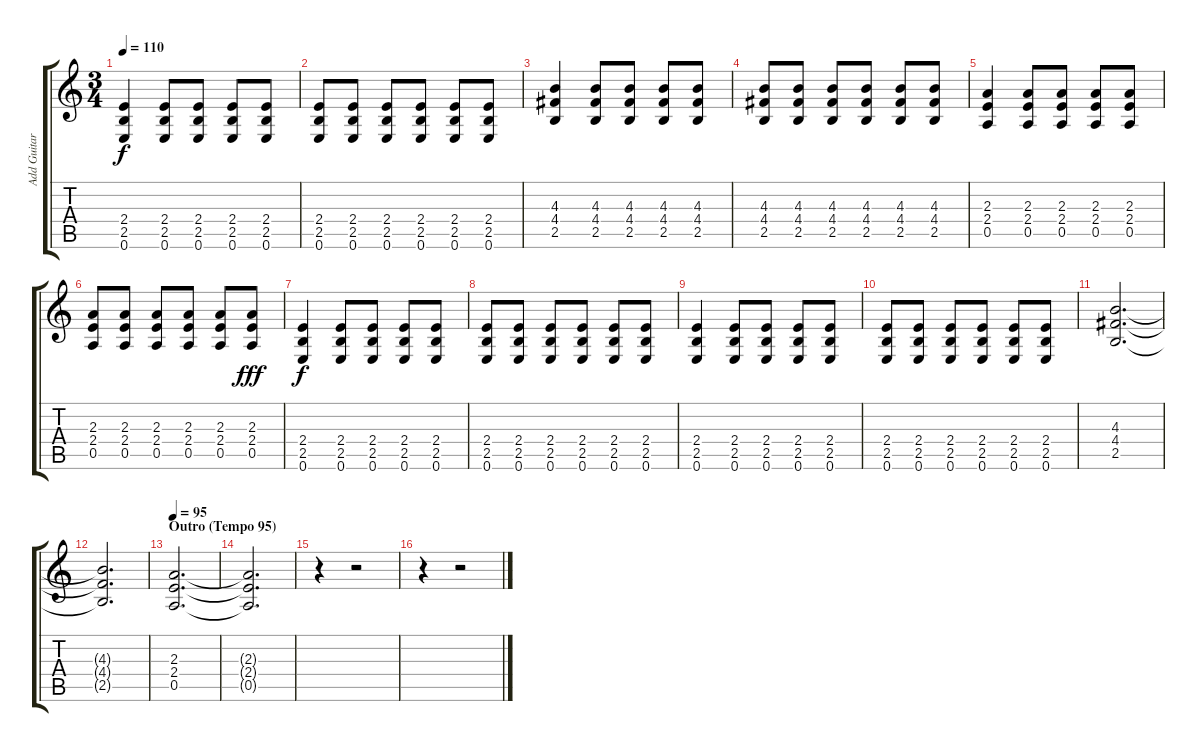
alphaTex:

\track ("Add Guitar" "Add Guitar") {instrument distortionguitar}
\staff {score tabs}
\tuning (E4 B3 G3 D3 A2 E2) {hide}
\ts (3 4)
\tempo 110
\clef g2
\ks c
(2.4 2.5 0.6).4{dy f} (2.4 2.5 0.6).8 (2.4 2.5 0.6).8 (2.4 2.5 0.6).8 (2.4 2.5 0.6).8 |
(2.4 2.5 0.6).8 (2.4 2.5 0.6).8 (2.4 2.5 0.6).8 (2.4 2.5 0.6).8 (2.4 2.5 0.6).8 (2.4 2.5 0.6).8 |
(4.3 4.4 2.5).4 (4.3 4.4 2.5).8 (4.3 4.4 2.5).8 (4.3 4.4 2.5).8 (4.3 4.4 2.5).8 |
(4.3 4.4 2.5).8 (4.3 4.4 2.5).8 (4.3 4.4 2.5).8 (4.3 4.4 2.5).8 (4.3 4.4 2.5).8 (4.3 4.4 2.5).8 |
(2.3 2.4 0.5).4 (2.3 2.4 0.5).8 (2.3 2.4 0.5).8 (2.3 2.4 0.5).8 (2.3 2.4 0.5).8 |
(2.3 2.4 0.5).8 (2.3 2.4 0.5).8 (2.3 2.4 0.5).8 (2.3 2.4 0.5).8 (2.3 2.4 0.5).8 (2.3 2.4 0.5).8{dy fff} |
(2.4 2.5 0.6).4{dy f} (2.4 2.5 0.6).8 (2.4 2.5 0.6).8 (2.4 2.5 0.6).8 (2.4 2.5 0.6).8 |
(2.4 2.5 0.6).8 (2.4 2.5 0.6).8 (2.4 2.5 0.6).8 (2.4 2.5 0.6).8 (2.4 2.5 0.6).8 (2.4 2.5 0.6).8 |
(2.4 2.5 0.6).4 (2.4 2.5 0.6).8 (2.4 2.5 0.6).8 (2.4 2.5 0.6).8 (2.4 2.5 0.6).8 |
(2.4 2.5 0.6).8 (2.4 2.5 0.6).8 (2.4 2.5 0.6).8 (2.4 2.5 0.6).8 (2.4 2.5 0.6).8 (2.4 2.5 0.6).8 |
(4.3 4.4 2.5).2{d} |
(4.3{t} 4.4{t} 2.5{t}).2{d} |
\section ("" "Outro (Tempo 95)")
\tempo 95
(2.3 2.4 0.5).2{d} |
(2.3{t} 2.4{t} 0.5{t}).2{d} |
r.4 r.2 |
r.4 r.2
